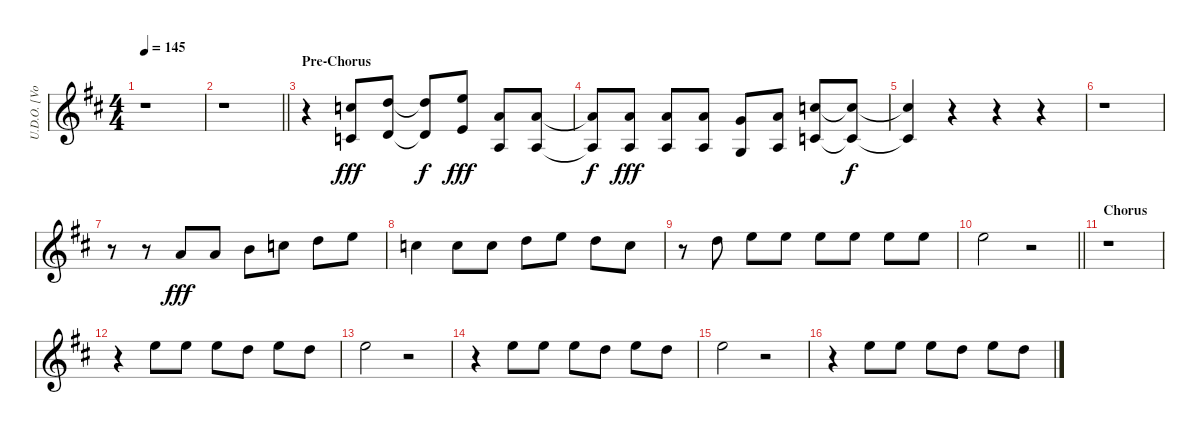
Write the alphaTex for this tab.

\track ("U.D.O. [Vocals#1]" "U.D.O. [Vo") {instrument lead2sawtooth}
\staff {score}
\tuning (E4 B3 G3 D3 A2 E2) {hide}
\ts (4 4)
\tempo 145
\clef g2
\ks d
r.1{dy fff} |
\barLineRight lightlight
r.1 |
\section ("" "Pre-Chorus")
r.4 (8.1 5.3).8 (10.1 7.3).8 (10.1{t} 7.3{t}).8{dy f} (12.1 9.3).8{dy fff} (5.1 2.3).8 (5.1 2.3).8 |
(5.1{t} 2.3{t}).8{dy f} (5.1 2.3).8{dy fff} (5.1 2.3).8 (5.1 2.3).8 (3.1 0.3).8 (5.1 2.3).8 (8.1 5.3).8 (8.1{t} 5.3{t}).8{dy f} |
(8.1{t} 5.3{t}).4 r.4 r.4 r.4 |
r.1 |
r.8 r.8 5.1.8{dy fff} 5.1.8 7.1.8 8.1.8 10.1.8 12.1.8 |
8.1.4 8.1.8 8.1.8 10.1.8 12.1.8 10.1.8 8.1.8 |
r.8 10.1.8 12.1.8 12.1.8 12.1.8 12.1.8 12.1.8 12.1.8 |
\barLineRight lightlight
12.1.2 r.2 |
\section ("" "Chorus")
r.1 |
r.4 12.1.8 12.1.8 12.1.8 10.1.8 12.1.8 10.1.8 |
12.1.2 r.2 |
r.4 12.1.8 12.1.8 12.1.8 10.1.8 12.1.8 10.1.8 |
12.1.2 r.2 |
r.4 12.1.8 12.1.8 12.1.8 10.1.8 12.1.8 10.1.8
